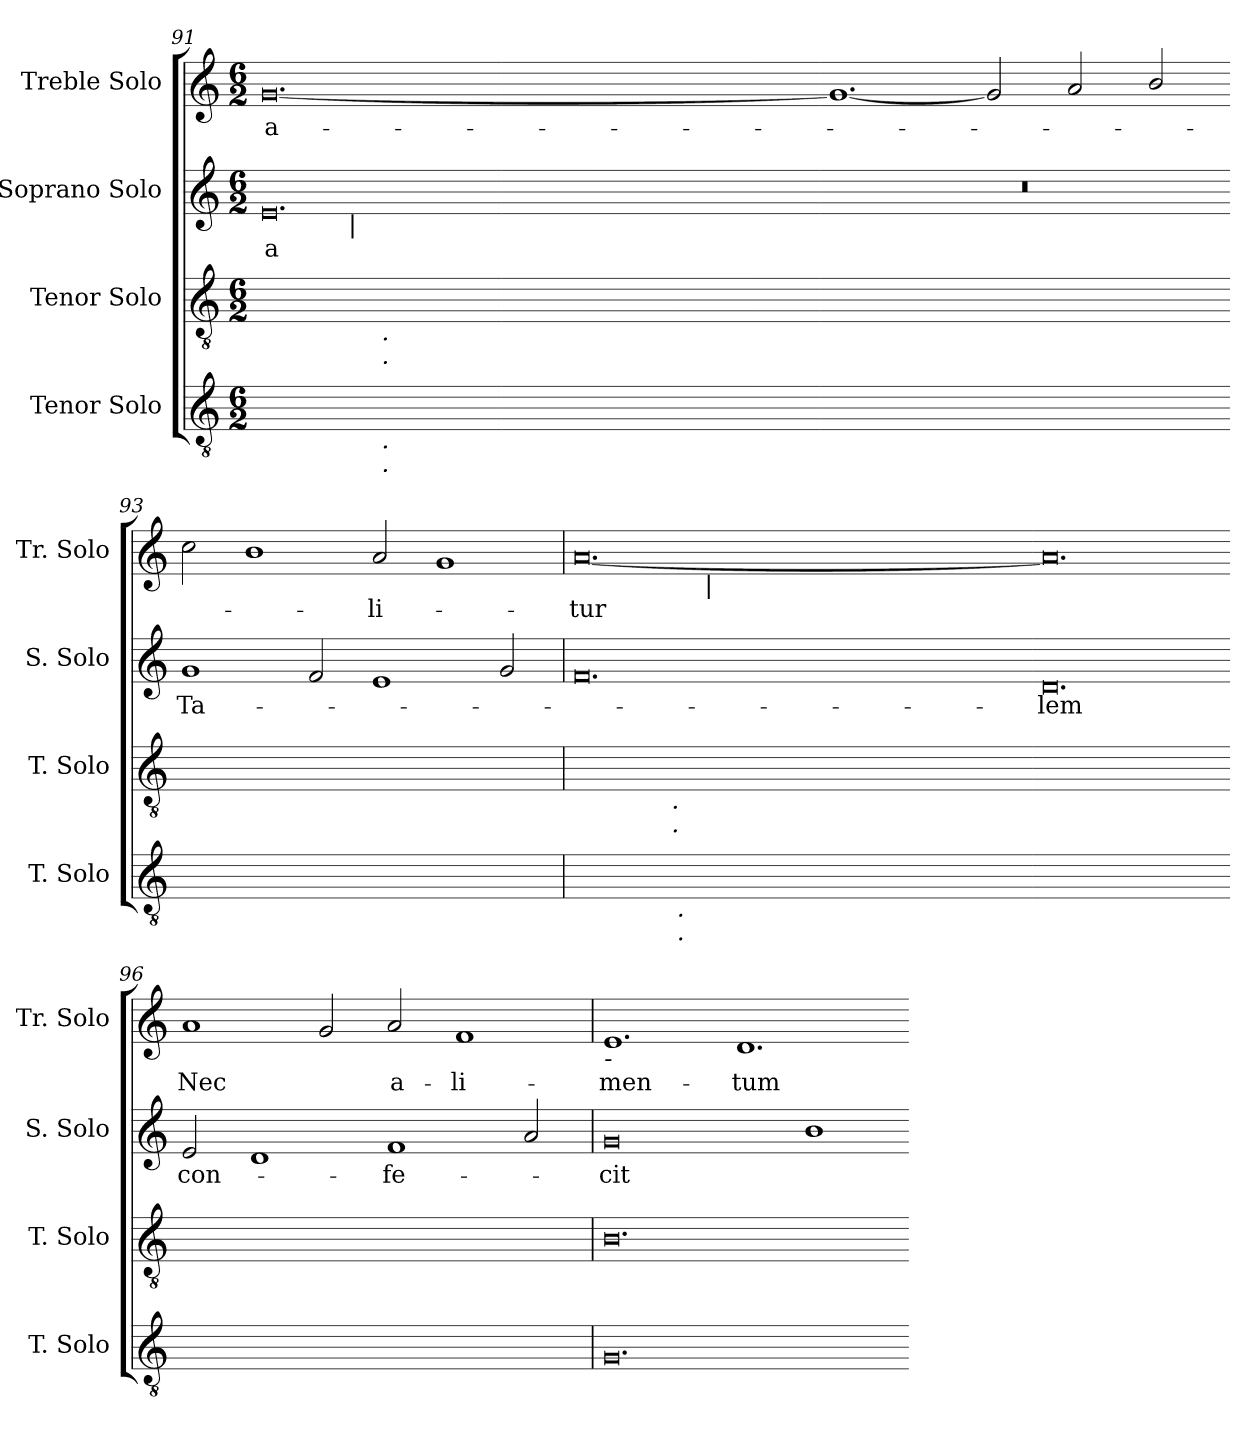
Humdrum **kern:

**kern	**kern	**kern	**text	**kern	**text
*part4	*part3	*part2	*part2	*part1	*part1
*staff4	*staff3	*staff2	*staff2	*staff1	*staff1
*I"Tenor Solo	*I"Tenor Solo	*I"Soprano Solo	*	*I"Treble Solo	*
*I'T. Solo	*I'T. Solo	*I'S. Solo	*	*I'Tr. Solo	*
!!LO:LB:g=z
*clefGv2	*clefGv2	*clefG2	*	*clefG2	*
*ITrd7c12	*ITrd7c12	*	*	*	*
*k[]	*k[]	*k[]	*	*k[]	*
*M6/2	*M6/2	*M6/2	*	*M6/2	*
=91	=91	=91	=91	=91	=91
!	!	!	!LO:LY:b:color=#000000	!	!
!	!	!LO:TX:b:i:t=-	!	!	!
!	!	!	!	!	!LO:LY:b:color=#000000
*^	*^	*^	*	*	*
[<0.EEiyy	2ryy	[>0.Ciyy	2ryy	0.ei	2ryy	-a	[<0.gi	a-
.	16ryy	.	16ryy	.	256ryy	.	.	.
.	.	.	.	.	1024ryy	.	.	.
!	!	!	!	!	!LO:TX:b:i:t=|	!	!	!
.	.	.	.	.	1ryy	.	.	.
.	128ryy	.	128ryy	.	.	.	.	.
.	256ryy	.	256ryy	.	.	.	.	.
.	1024ryy	.	1024ryy	.	.	.	.	.
!	!	!	!LO:TX:b:i:t=.	!	!	!	!	!
!	!	!	!LO:TX:b:i:t=.	!	!	!	!	!
!	!LO:TX:b:i:t=.	!	!	!	!	!	!	!
!	!LO:TX:b:i:t=.	!	!	!	!	!	!	!
.	1ryy	.	1ryy	.	.	.	.	.
.	.	.	.	.	1ryy	.	.	.
.	1ryy	.	1ryy	.	.	.	.	.
.	.	.	.	.	4ryy	.	.	.
.	4ryy	.	4ryy	.	.	.	.	.
.	.	.	.	.	8ryy	.	.	.
.	8ryy	.	8ryy	.	.	.	.	.
.	.	.	.	.	16ryy	.	.	.
.	.	.	.	.	32ryy	.	.	.
.	32ryy	.	32ryy	.	.	.	.	.
.	.	.	.	.	64ryy	.	.	.
.	64ryy	.	64ryy	.	.	.	.	.
.	.	.	.	.	128ryy	.	.	.
.	512.ryy	.	512.ryy	.	512.ryy	.	.	.
=92-	=92-	=92-	=92-	=92-	=92-	=92-	=92-	=92-
!	!	!	!	!LO:N:vis=1	!	!	!	!
*v	*v	*	*	*v	*v	*	*	*
*	*v	*v	*	*	*	*
0.EEiyy_<	0.Ciyy_>	0.r	.	1.gi_<	.
.	.	.	.	2gi/]	.
.	.	.	.	2ai/	.
.	.	.	.	2bi/	.
=93-	=93-	=93-	=93-	=93-	=93-
!	!	!	!LO:LY:b:color=#000000	!	!
0.EEiyy]	0.Ciyy]	1gi	Ta-	2cci\	.
.	.	.	.	1bi	.
.	.	2fi/	.	.	.
!	!	!	!	!	!LO:LY:b:color=#000000
.	.	1ei	.	2ai/	-li-
.	.	.	.	1gi	.
.	.	2gi/	.	.	.
=94	=94	=94	=94	=94	=94
!	!	!	!	!	!LO:LY:b:color=#000000
*^	*^	*	*	*^	*
[<0.DDiyy	2ryy	[>0.Diyy	2ryy	0.fi	.	[<0.ai	2ryy	-tur
.	16ryy	.	16ryy	.	.	.	8ryy	.
.	32ryy	.	64ryy	.	.	.	.	.
.	.	.	128ryy	.	.	.	.	.
.	.	.	512.ryy	.	.	.	.	.
!	!	!	!LO:TX:b:i:t=.	!	!	!	!	!
!	!	!	!LO:TX:b:i:t=.	!	!	!	!	!
.	.	.	1ryy	.	.	.	.	.
.	512ryy	.	.	.	.	.	.	.
!	!LO:TX:b:i:t=.	!	!	!	!	!	!	!
!	!LO:TX:b:i:t=.	!	!	!	!	!	!	!
.	1ryy	.	.	.	.	.	.	.
.	.	.	.	.	.	.	32..ryy	.
!	!	!	!	!	!	!	!LO:TX:b:i:t=|	!
.	.	.	.	.	.	.	1ryy	.
.	.	.	1ryy	.	.	.	.	.
.	1ryy	.	.	.	.	.	.	.
.	.	.	.	.	.	.	1ryy	.
.	.	.	4ryy	.	.	.	.	.
.	4ryy	.	.	.	.	.	.	.
.	.	.	.	.	.	.	4ryy	.
.	.	.	8ryy	.	.	.	.	.
.	8ryy	.	.	.	.	.	.	.
.	.	.	.	.	.	.	16ryy	.
.	.	.	32ryy	.	.	.	.	.
.	64...ryy	.	.	.	.	.	.	.
.	.	.	.	.	.	.	128ryy	.
.	.	.	256ryy	.	.	.	.	.
.	.	.	1024ryy	.	.	.	.	.
*v	*v	*	*	*	*	*v	*v	*
*	*v	*v	*	*	*	*
=95-	=95-	=95-	=95-	=95-	=95-
*^	*^	*	*	*^	*
!	!	!	!	!	!LO:LY:b:color=#000000	!	!	!
*v	*v	*	*	*	*	*v	*v	*
*	*v	*v	*	*	*	*
0.DDiyy_<	0.Diyy_>	0.di	-lem	0.ai]	.
=96-	=96-	=96-	=96-	=96-	=96-
!	!	!	!LO:LY:b:color=#000000	!	!
!	!	!	!	!	!LO:LY:b:color=#000000
0.DDiyy]	0.Diyy]	2ei/	con-	1ai	Nec
.	.	1di	.	.	.
.	.	.	.	2gi/	.
!	!	!	!LO:LY:b:color=#000000	!	!
!	!	!	!	!	!LO:LY:b:color=#000000
.	.	1fi	-fe-	2ai/	a-
!	!	!	!	!	!LO:LY:b:color=#000000
.	.	.	.	1fi	-li-
.	.	2ai/	.	.	.
!!LO:PB:g=z
=97	=97	=97	=97	=97	=97
!	!	!	!LO:LY:b:color=#000000	!	!
!	!	!	!	!LO:TX:b:i:t=-	!
!	!	!	!	!	!LO:LY:b:color=#000000
0.GGi	0.BBi	0gi	-cit	1.ei	-men-
!	!	!	!	!	!LO:LY:b:color=#000000
.	.	.	.	1.di	-tum
.	.	1bi	.	.	.
=-	=-	=-	=-	=-	=-
*-	*-	*-	*-	*-	*-
